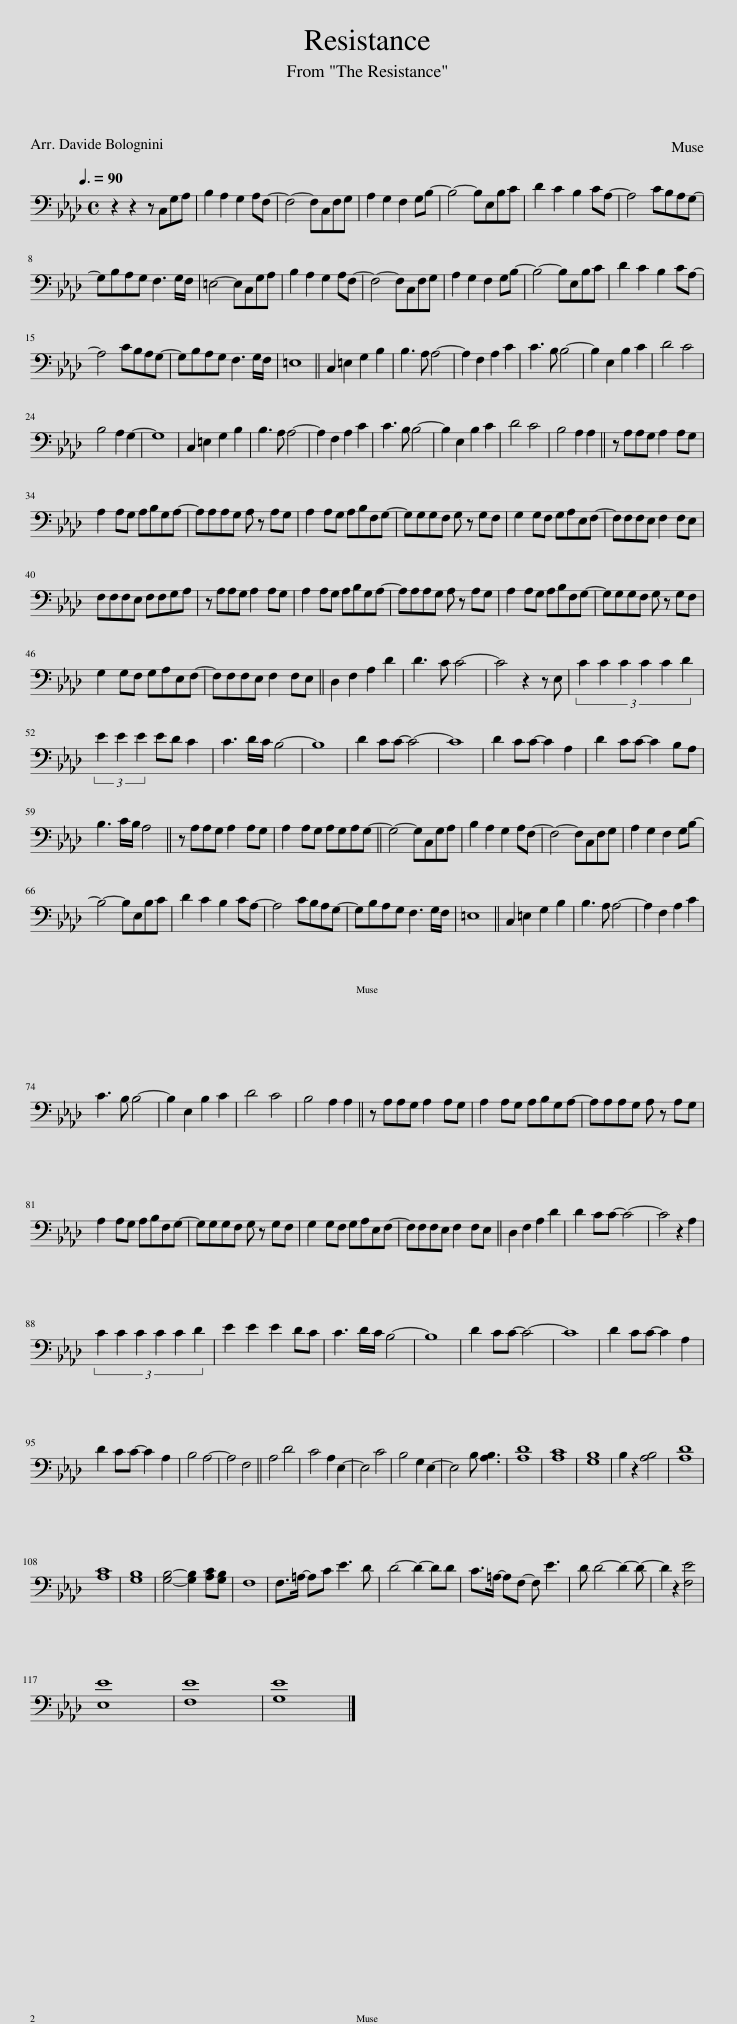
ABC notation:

X:1
L:1/8
Q:3/8=90
M:4/4
I:linebreak $
K:Ab
V:1 bass
V:1
 z2 z2 z C,G,A, | B,2 A,2 G,2 A,F,- | F,4- F,C,F,G, | A,2 G,2 F,2 G,B,- | B,4- B,E,B,C | %5
 D2 C2 B,2 CA,- | A,4 CB,A,G,- |$ G,B,A,G, F,3 G,/F,/ | =E,4- E,C,G,A, | B,2 A,2 G,2 A,F,- | %10
 F,4- F,C,F,G, | A,2 G,2 F,2 G,B,- | B,4- B,E,B,C | D2 C2 B,2 CA,- |$ A,4 CB,A,G,- | %15
 G,B,A,G, F,3 G,/F,/ | =E,8 || C,2 =E,2 G,2 B,2 | B,3 A, A,4- | A,2 F,2 A,2 C2 | %20
 C3 B, B,4- | B,2 E,2 B,2 C2 | D4 C4 |$ B,4 A,2 G,2- | G,8 | %25
 C,2 =E,2 G,2 B,2 | B,3 A, A,4- | A,2 F,2 A,2 C2 | C3 B, B,4- | B,2 E,2 B,2 C2 | %30
 D4 C4 | B,4 A,2 A,2 || z A,A,G, A,2 A,G, |$ A,2 A,G, A,B,G,A,- | A,A,A,G, A, z A,G, | %35
 A,2 A,G, A,B,F,G,- | G,G,G,F, G, z G,F, | G,2 G,F, G,A,E,F,- | F,F,F,E, F,2 F,E, |$ F,F,F,E, F,F,G,A, | %40
 z A,A,G, A,2 A,G, | A,2 A,G, A,B,G,A,- | A,A,A,G, A, z A,G, | A,2 A,G, A,B,F,G,- | G,G,G,F, G, z G,F, |$ %45
 G,2 G,F, G,A,E,F,- | F,F,F,E, F,2 F,E, || D,2 F,2 A,2 D2 | D3 C C4- | C4 z2 z E, | %50
 (3:2:6C2 C2 C2 C2 C2 D2 |$ (3E2 E2 E2 ED C2 | C3 D/C/ B,4- | B,8 | D2 CC- C4- | %55
 C8 | D2 CC- C2 A,2 | D2 CC- C2 B,A, |$ B,3 C/B,/ A,4 || z A,A,G, A,2 A,G, | %60
 A,2 A,G, A,G,A,G,- || G,4- G,C,G,A, | B,2 A,2 G,2 A,F,- | F,4- F,C,F,G, | A,2 G,2 F,2 G,B,- |$ %65
 B,4- B,E,B,C | D2 C2 B,2 CA,- | A,4 CB,A,G,- | G,B,A,G, F,3 G,/F,/ | =E,8 || %70
 C,2 =E,2 G,2 B,2 | B,3 A, A,4- | A,2 F,2 A,2 C2 |$ C3 B, B,4- | B,2 E,2 B,2 C2 | %75
 D4 C4 | B,4 A,2 A,2 || z A,A,G, A,2 A,G, | A,2 A,G, A,B,G,A,- | A,A,A,G, A, z A,G, |$ %80
 A,2 A,G, A,B,F,G,- | G,G,G,F, G, z G,F, | G,2 G,F, G,A,E,F,- | F,F,F,E, F,2 F,E, || D,2 F,2 A,2 D2 | %85
 D2 CC- C4- | C4 z2 A,2 |$ (3:2:6C2 C2 C2 C2 C2 D2 | E2 E2 E2 DC | C3 D/C/ B,4- | %90
 B,8 | D2 CC- C4- | C8 | D2 CC- C2 A,2 |$ D2 CC- C2 A,2 | %95
 B,4 A,4- | A,4 F,4 || A,4 D4 | C4 A,2 E,2- | E,4 C4 | %100
 B,4 G,2 E,2- | E,4 B, [A,B,]3 | [A,D]8 | [A,C]8 | [G,B,]8 | %105
 B,2 z2 [A,B,]4 | [A,D]8 |$ [A,C]8 | [G,B,]8 | [G,B,]4- [G,B,]2 [A,C][G,B,] | %110
 F,8 | F,>=A,- A,C E3 D | D4- D2- DD | C>=A,- A,F,- F, E3 | D D4- D2- D- | %115
 D2 z2 [F,E]4 |$ [E,E]8 | [F,E]8 | [G,E]8 |] %119
